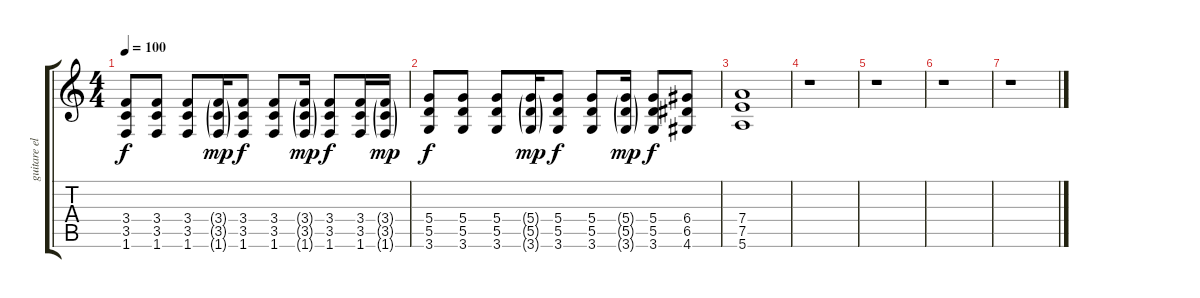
\track ("guitare electrique" "guitare el") {instrument electricguitarclean}
\staff {score tabs}
\tuning (E4 B3 G3 D3 A2 E2) {hide}
\ts (4 4)
\tempo 100
\clef g2
\ks c
(3.4 3.5 1.6).8{dy f} (3.4 3.5 1.6).8 (3.4 3.5 1.6).8 (3.4{g} 3.5{g} 1.6{g}).16{dy mp} (3.4 3.5 1.6).8{dy f} (3.4 3.5 1.6).8 (3.4{g} 3.5{g} 1.6{g}).16{dy mp} (3.4 3.5 1.6).8{dy f} (3.4 3.5 1.6).16 (3.4{g} 3.5{g} 1.6{g}).16{dy mp} |
(5.4 5.5 3.6).8{dy f} (5.4 5.5 3.6).8 (5.4 5.5 3.6).8 (5.4{g} 5.5{g} 3.6{g}).16{dy mp} (5.4 5.5 3.6).8{dy f} (5.4 5.5 3.6).8 (5.4{g} 5.5{g} 3.6{g}).16{dy mp} (5.4 5.5 3.6).8{dy f} (6.4 6.5 4.6).8 |
(7.4 7.5 5.6).1 |
r.1 |
r.1 |
r.1 |
r.1
